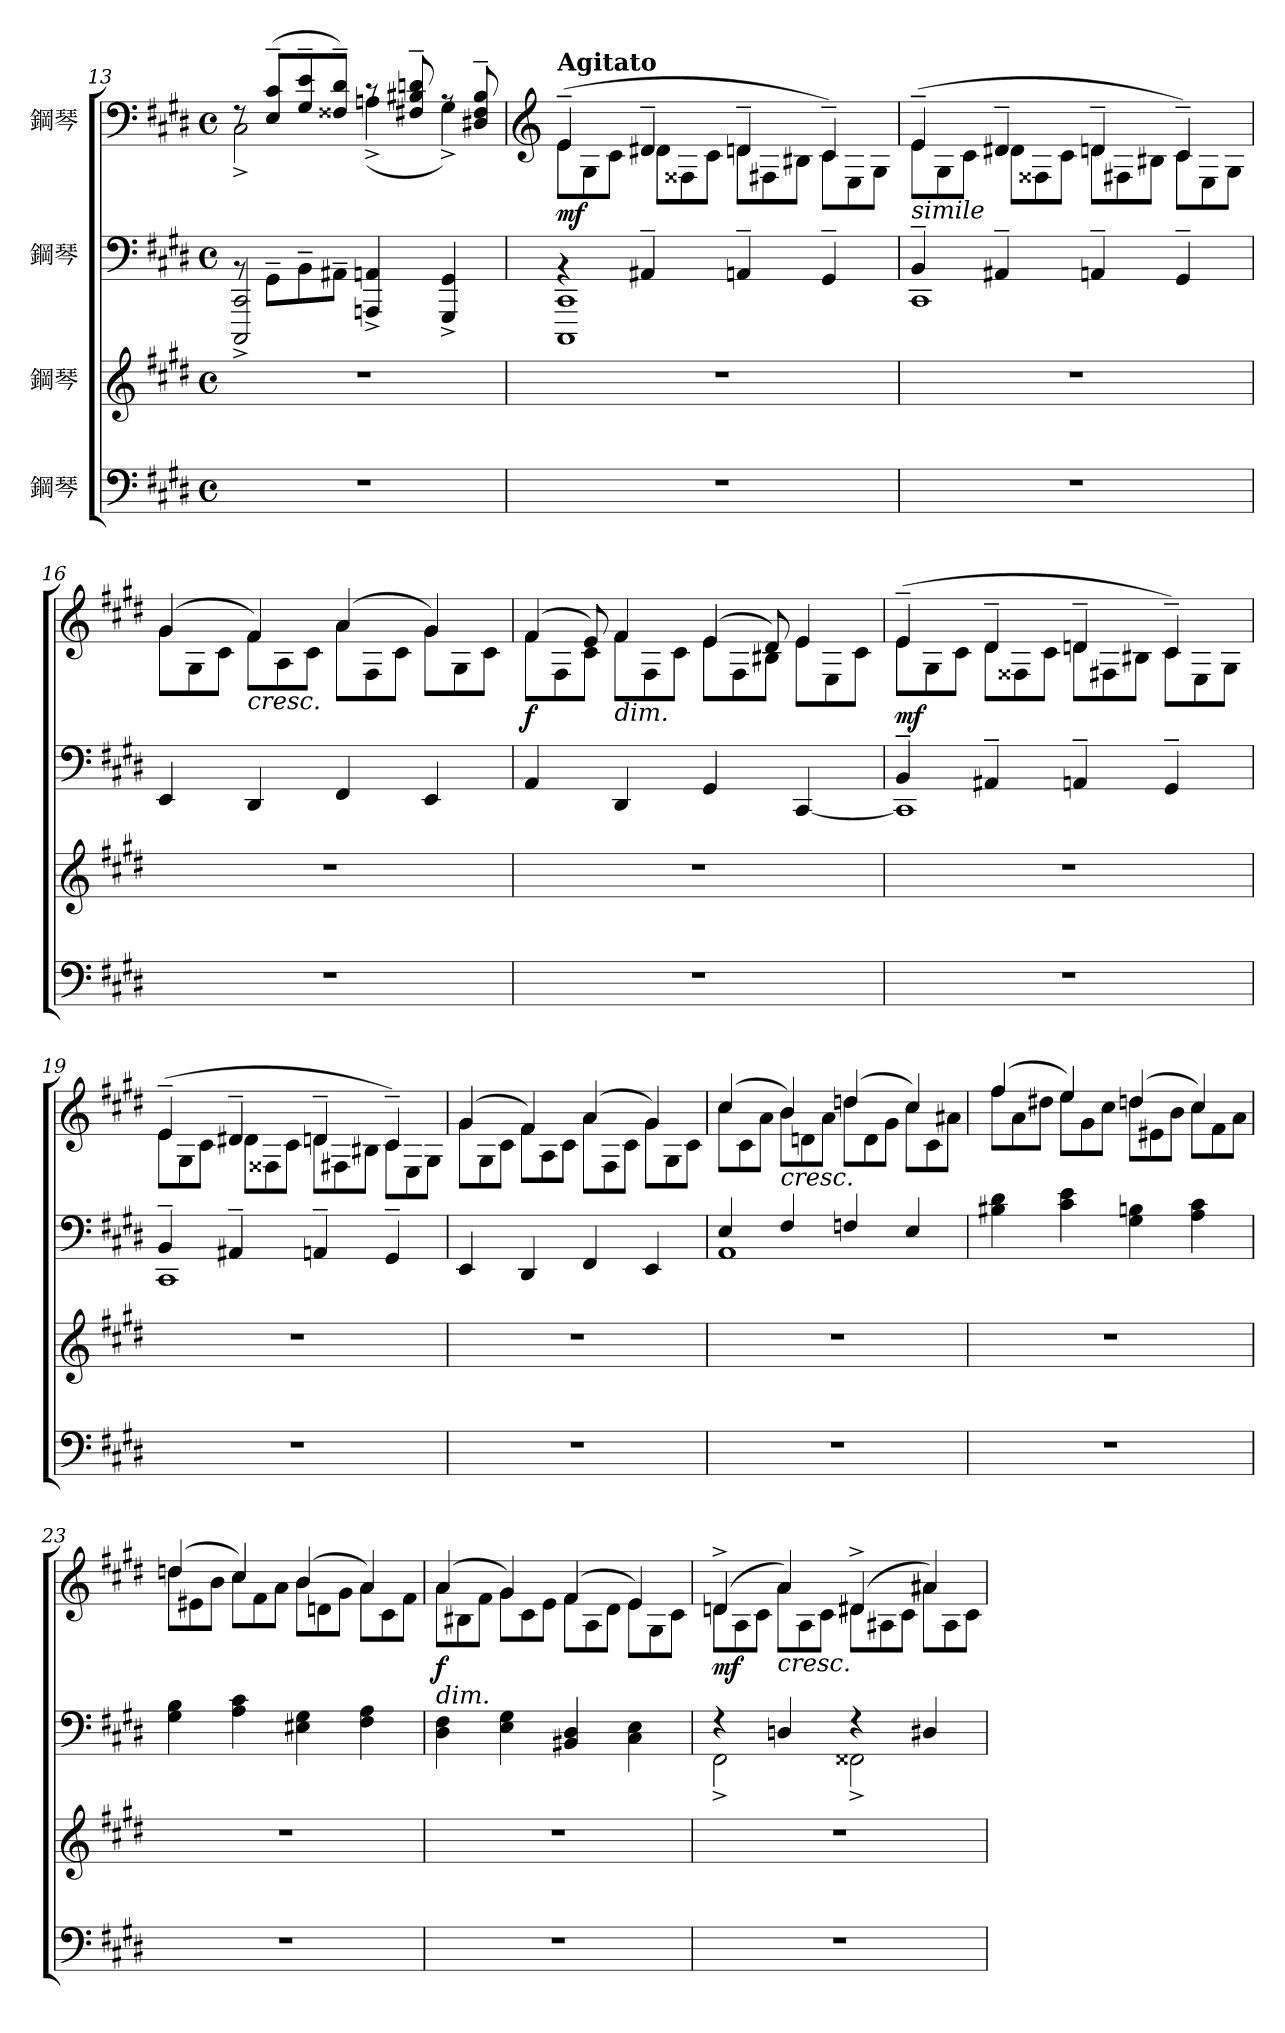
**kern	**kern	**kern	**kern	**dynam
*part4	*part3	*part2	*part1	*part1
*staff4	*staff3	*staff2	*staff1	*staff1
*I"鋼琴	*I"鋼琴	*I"鋼琴	*I"鋼琴	*
*clefF4	*clefG2	*clefF4	*clefF4	*
*k[f#c#g#d#]	*k[f#c#g#d#]	*k[f#c#g#d#]	*k[f#c#g#d#]	*
*M4/4	*M4/4	*M4/4	*M4/4	*
*met(c)	*met(c)	*met(c)	*met(c)	*
*MM36	*MM36	*MM36	*MM36	*
=13	=13	=13	=13	=13
*	*	*^	*^	*
1r	1r	8rBB	2CCC#/^ 2CC#/^	8rF	2C#^\	.
*	*	*	*	*MM52	*	*
.	.	8GG#~\L	.	(>8E/~ 8c#/~L	.	.
.	.	8BB~\	.	8G#/~ 8e/~	.	.
.	.	8AA#X~\J	.	8F##X/~ 8d#/~J)	.	.
*	*	*	*	*MM48	*	*
.	.	4AAAn/^ 4AAn/^	2ryy	8rc	(<4An^\	.
*	*	*	*	*MM44	*	*
.	.	.	.	8F#X/~ 8B#X/~ 8dn/~	.	.
*	*	*	*	*MM40	*	*
.	.	4GGG#/^ 4GG#/^	.	8rA	4G#^\)	.
*	*	*	*	*MM30	*	*
.	.	.	.	8D#X/~ 8F#/~ 8B#/~	.	.
!!LO:LB:g=z	!!
=14	=14	=14	=14	=14	=14	=14
*	*	*	*	*clefG2	*	*
*	*	*	*	*	*Xtuplet	*
*	*	*	*	*MM84	*	*
!	!	!	!	!LO:TX:a:B:t=Agitato	!	!
!	!	!	!	!	!	!LO:DY:b
1r	1r	4rBB	1CCC# 1CC#	(>4e~/	12e\L	mf
.	.	.	.	.	12G#\	.
.	.	.	.	.	12c#\J	.
*	*	*	*	*MM128	*	*
.	.	4AA#X~/	.	4d#X~/	12d#\L	.
.	.	.	.	.	12F##X\	.
.	.	.	.	.	12c#\J	.
*	*	*	*	*MM140	*	*
.	.	4AAn~/	.	4dn~/	12d\L	.
.	.	.	.	.	12F#X\	.
.	.	.	.	.	12B#X\J	.
*	*	*	*	*MM162	*	*
.	.	4GG#~/	.	4c#~/)	12c#\L	.
.	.	.	.	.	12E\	.
.	.	.	.	.	12G#\J	.
=15	=15	=15	=15	=15	=15	=15
*	*	*	*	*MM168	*	*
!	!	!	!	!LO:TX:b:i:t=simile	!	!
1r	1r	4BB~/	1CC#	(>4e~/	12e\L	.
.	.	.	.	.	12G#\	.
.	.	.	.	.	12c#\J	.
*	*	*	*	*MM174	*	*
.	.	4AA#X~/	.	4d#X~/	12d#\L	.
.	.	.	.	.	12F##X\	.
.	.	.	.	.	12c#\J	.
.	.	4AAn~/	.	4dn~/	12d\L	.
.	.	.	.	.	12F#X\	.
.	.	.	.	.	12B#X\J	.
.	.	4GG#~/	.	4c#~/)	12c#\L	.
.	.	.	.	.	12E\	.
.	.	.	.	.	12G#\J	.
*	*	*v	*v	*	*	*
=16	=16	=16	=16	=16	=16
1r	1r	4EE/	(>4g#/	12g#\L	.
.	.	.	.	12G#\	.
.	.	.	.	12c#\J	.
!	!	!	!LO:TX:b:i:t=cresc.	!	!
.	.	4DD#/	4f#/)	12f#\L	.
.	.	.	.	12A\	.
.	.	.	.	12c#\J	.
.	.	4FF#/	(>4a/	12a\L	.
.	.	.	.	12F#\	.
.	.	.	.	12c#\J	.
.	.	4EE/	4g#/)	12g#\L	.
.	.	.	.	12G#\	.
.	.	.	.	12c#\J	.
!!LO:LB:g=z	!!
=17	=17	=17	=17	=17	=17
!	!	!	!	!	!LO:DY:b
1r	1r	4AA/	(>6f#/	12f#\L	f
.	.	.	.	12F#\	.
.	.	.	12e/)	12c#\J	.
!	!	!	!LO:TX:b:i:t=dim.	!	!
.	.	4DD#/	4f#/	12f#\L	.
.	.	.	.	12F#\	.
.	.	.	.	12c#\J	.
.	.	4GG#/	(>6e/	12e\L	.
.	.	.	.	12F#\	.
.	.	.	12d#/)	12B#X\J	.
.	.	[4CC#/	4e/	12e\L	.
.	.	.	.	12E\	.
.	.	.	.	12c#\J	.
=18	=18	=18	=18	=18	=18
*	*	*^	*	*	*
!	!	!	!	!	!	!LO:DY:b
1r	1r	4BB~/	1CC#]	(>4e~/	12e\L	mf
.	.	.	.	.	12G#\	.
.	.	.	.	.	12c#\J	.
.	.	4AA#X~/	.	4d#~/	12d#\L	.
.	.	.	.	.	12F##X\	.
.	.	.	.	.	12c#\J	.
.	.	4AAn~/	.	4dn~/	12d\L	.
.	.	.	.	.	12F#X\	.
.	.	.	.	.	12B#X\J	.
.	.	4GG#~/	.	4c#~/)	12c#\L	.
.	.	.	.	.	12E\	.
.	.	.	.	.	12G#\J	.
=19	=19	=19	=19	=19	=19	=19
1r	1r	4BB~/	1CC#	(>4e~/	12e\L	.
.	.	.	.	.	12G#\	.
.	.	.	.	.	12c#\J	.
.	.	4AA#X~/	.	4d#X~/	12d#\L	.
.	.	.	.	.	12F##X\	.
.	.	.	.	.	12c#\J	.
.	.	4AAn~/	.	4dn~/	12d\L	.
.	.	.	.	.	12F#X\	.
.	.	.	.	.	12B#X\J	.
.	.	4GG#~/	.	4c#~/)	12c#\L	.
.	.	.	.	.	12E\	.
.	.	.	.	.	12G#\J	.
*	*	*v	*v	*	*	*
!!LO:LB:g=z	!!
=20	=20	=20	=20	=20	=20
1r	1r	4EE/	(>4g#/	12g#\L	.
.	.	.	.	12G#\	.
.	.	.	.	12c#\J	.
.	.	4DD#/	4f#/)	12f#\L	.
.	.	.	.	12A\	.
.	.	.	.	12c#\J	.
.	.	4FF#/	(>4a/	12a\L	.
.	.	.	.	12F#\	.
.	.	.	.	12c#\J	.
.	.	4EE/	4g#/)	12g#\L	.
.	.	.	.	12G#\	.
.	.	.	.	12c#\J	.
=21	=21	=21	=21	=21	=21
*	*	*^	*	*	*
1r	1r	4E/	1AA	(>4cc#/	12cc#\L	.
.	.	.	.	.	12c#\	.
.	.	.	.	.	12a\J	.
!	!	!	!	!LO:TX:b:i:t=cresc.	!	!
.	.	4F#/	.	4b/)	12b\L	.
.	.	.	.	.	12dn\	.
.	.	.	.	.	12a\J	.
.	.	4Fn/	.	(>4ddn/	12dd\L	.
.	.	.	.	.	12d\	.
.	.	.	.	.	12g#\J	.
.	.	4E/	.	4cc#/)	12cc#\L	.
.	.	.	.	.	12c#\	.
.	.	.	.	.	12a#X\J	.
*	*	*v	*v	*	*	*
=22	=22	=22	=22	=22	=22
1r	1r	4B#X\ 4d#\	(>4ff#/	12ff#\L	.
.	.	.	.	12a\	.
.	.	.	.	12dd#X\J	.
.	.	4c#\ 4e\	4ee/)	12ee\L	.
.	.	.	.	12g#\	.
.	.	.	.	12cc#\J	.
.	.	4G#\ 4Bn\	(>4ddn/	12dd\L	.
.	.	.	.	12e#X\	.
.	.	.	.	12b\J	.
.	.	4A\ 4c#\	4cc#/)	12cc#\L	.
.	.	.	.	12f#\	.
.	.	.	.	12a\J	.
!!LO:PB:g=z	!!
=23	=23	=23	=23	=23	=23
1r	1r	4G#\ 4B\	(>4ddn/	12dd\L	.
.	.	.	.	12e#X\	.
.	.	.	.	12b\J	.
.	.	4A\ 4c#\	4cc#/)	12cc#\L	.
.	.	.	.	12f#\	.
.	.	.	.	12a\J	.
.	.	4E#X\ 4G#\	(>4b/	12b\L	.
.	.	.	.	12dn\	.
.	.	.	.	12g#\J	.
.	.	4F#\ 4A\	4a/)	12a\L	.
.	.	.	.	12c#\	.
.	.	.	.	12f#\J	.
=24	=24	=24	=24	=24	=24
!	!	!	!LO:TX:b:i:t=dim.	!	!
!	!	!	!	!	!LO:DY:b
1r	1r	4D#\ 4F#\	(>4a/	12a\L	f
.	.	.	.	12B#X\	.
.	.	.	.	12f#\J	.
.	.	4E\ 4G#\	4g#/)	12g#\L	.
.	.	.	.	12c#\	.
.	.	.	.	12e\J	.
.	.	4BB#X/ 4D#/	(>4f#/	12f#\L	.
.	.	.	.	12A\	.
.	.	.	.	12d#\J	.
.	.	4C#\ 4E\	4e/)	12e\L	.
.	.	.	.	12G#\	.
.	.	.	.	12c#\J	.
=25	=25	=25	=25	=25	=25
*	*	*^	*	*	*
!	!	!	!	!	!	!LO:DY:b
1r	1r	4r	2FF#^\	(>4dn^/	12d\L	mf
.	.	.	.	.	12A\	.
.	.	.	.	.	12c#\J	.
!	!	!	!	!LO:TX:b:i:t=cresc.	!	!
.	.	4Dn/	.	4a/)	12a\L	.
.	.	.	.	.	12A\	.
.	.	.	.	.	12c#\J	.
.	.	4r	2FF##X^\	(>4d#X^/	12d#\L	.
.	.	.	.	.	12A#X\	.
.	.	.	.	.	12c#\J	.
.	.	4D#X/	.	4a#X/)	12a#\L	.
.	.	.	.	.	12A#\	.
.	.	.	.	.	12c#\J	.
*	*	*v	*v	*	*	*
*	*	*	*v	*v	*
=	=	=	=	=
*-	*-	*-	*-	*-
